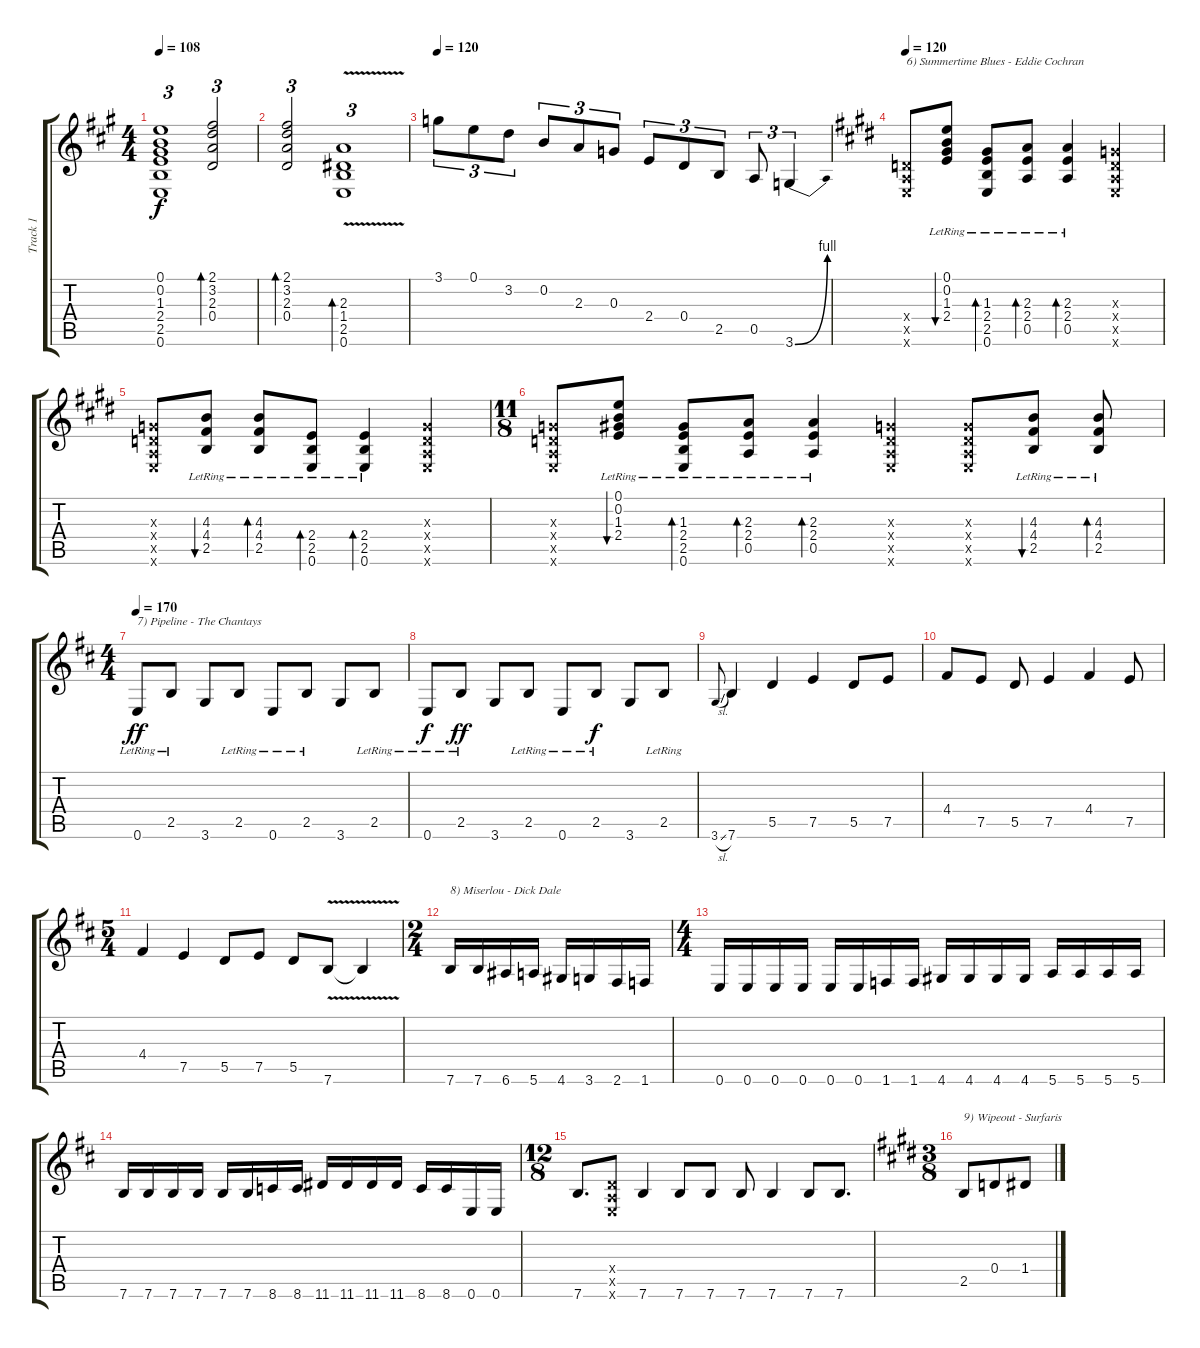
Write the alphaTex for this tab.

\track ("Track 1" "Track 1") {instrument electricguitarclean}
\staff {score tabs}
\tuning (E4 B3 G3 D3 A2 E2) {hide}
\ts (4 4)
\tempo 108
\clef g2
\ks a
(0.1{t} 0.2{t} 1.3{t} 2.4{t} 2.5{t} 0.6{t}).1{tu (3 2) dy f} (2.1 3.2 2.3 0.4).2{tu (3 2) bd 240} |
(2.1 3.2 2.3 0.4).2{tu (3 2) bd 240} (2.3{v} 1.4 2.5 0.6).1{tu (3 2) bd 240} |
\tempo 120
3.1.8{tu (3 2)} 0.1.8{tu (3 2)} 3.2.8{tu (3 2)} 0.2.8{tu (3 2)} 2.3.8{tu (3 2)} 0.3.8{tu (3 2)} 2.4.8{tu (3 2)} 0.4.8{tu (3 2)} 2.5.8{tu (3 2)} 0.5.8{tu (3 2)} 3.6{be (bend 0 0 60 4)}.4{tu (3 2)} |
\tempo 120
\ks e
(0.4{x} 0.5{x} 0.6{x}).8{txt "6) Summertime Blues - Eddie Cochran"} (0.1{lr} 0.2{lr} 1.3{lr} 2.4{lr}).8{bu 120} (1.3 2.4{lr} 2.5{lr} 0.6{lr}).8{bd 30} (2.3{lr} 2.4{lr} 0.5{lr}).8{bd 30} (2.3{lr} 2.4{lr} 0.5{lr}).4{bd 30} (0.3{x} 0.4{x} 0.5{x} 0.6{x}).4 |
(0.3{x} 0.4{x} 0.5{x} 0.6{x}).8 (4.3 4.4{lr} 2.5{lr}).8{bu 30} (4.3 4.4{lr} 2.5{lr}).8{bd 30} (2.4{lr} 2.5{lr} 0.6{lr}).8{bd 30} (2.4{lr} 2.5{lr} 0.6{lr}).4{bd 30} (0.3{x} 0.4{x} 0.5{x} 0.6{x}).4 |
\ts (11 8)
(0.3{x} 0.4{x} 0.5{x} 0.6{x}).8 (0.1{lr} 0.2{lr} 1.3{lr} 2.4{lr}).8{bu 120} (1.3 2.4{lr} 2.5{lr} 0.6{lr}).8{bd 30} (2.3{lr} 2.4{lr} 0.5{lr}).8{bd 30} (2.3{lr} 2.4{lr} 0.5{lr}).4{bd 30} (0.3{x} 0.4{x} 0.5{x} 0.6{x}).4 (0.3{x} 0.4{x} 0.5{x} 0.6{x}).8 (4.3 4.4{lr} 2.5{lr}).8{bu 30} (4.3 4.4{lr} 2.5{lr}).8{bd 30} |
\ts (4 4)
\tempo 170
\ks bminor
0.6{lr}.8{txt "7) Pipeline - The Chantays" dy ff} 2.5{lr}.8 3.6.8 2.5{lr}.8 0.6{lr}.8 2.5{lr}.8 3.6.8 2.5{lr}.8 |
0.6{lr}.8{dy f} 2.5{lr}.8{dy ff} 3.6.8 2.5{lr}.8 0.6{lr}.8 2.5{lr}.8{dy f} 3.6.8 2.5{lr}.8 |
3.6{sl}.8{gr onbeat} 7.6.4 5.5.4 7.5.4 5.5.8 7.5.8 |
4.4.8 7.5.8 5.5.8 7.5.4 4.4.4 7.5.8 |
\ts (5 4)
4.4.4 7.5.4 5.5.8 7.5.8 5.5.8 7.6{v}.8 7.6{t}.4 |
\ts (2 4)
7.6.16{txt "8) Miserlou - Dick Dale"} 7.6.16 6.6.16 5.6.16 4.6.16 3.6.16 2.6.16 1.6.16 |
\ts (4 4)
0.6.16 0.6.16 0.6.16 0.6.16 0.6.16 0.6.16 1.6.16 1.6.16 4.6.16 4.6.16 4.6.16 4.6.16 5.6.16 5.6.16 5.6.16 5.6.16 |
7.6.16 7.6.16 7.6.16 7.6.16 7.6.16 7.6.16 8.6.16 8.6.16 11.6.16 11.6.16 11.6.16 11.6.16 8.6.16 8.6.16 0.6.16 0.6.16 |
\ts (12 8)
7.6.8{d} (0.4{x} 0.5{x} 0.6{x}).8 7.6.4 7.6.8 7.6.8 7.6.8 7.6.4 7.6.8 7.6.8{d} |
\ts (3 8)
\ks e
2.5.8{txt "9) Wipeout - Surfaris"} 0.4.8 1.4.8
